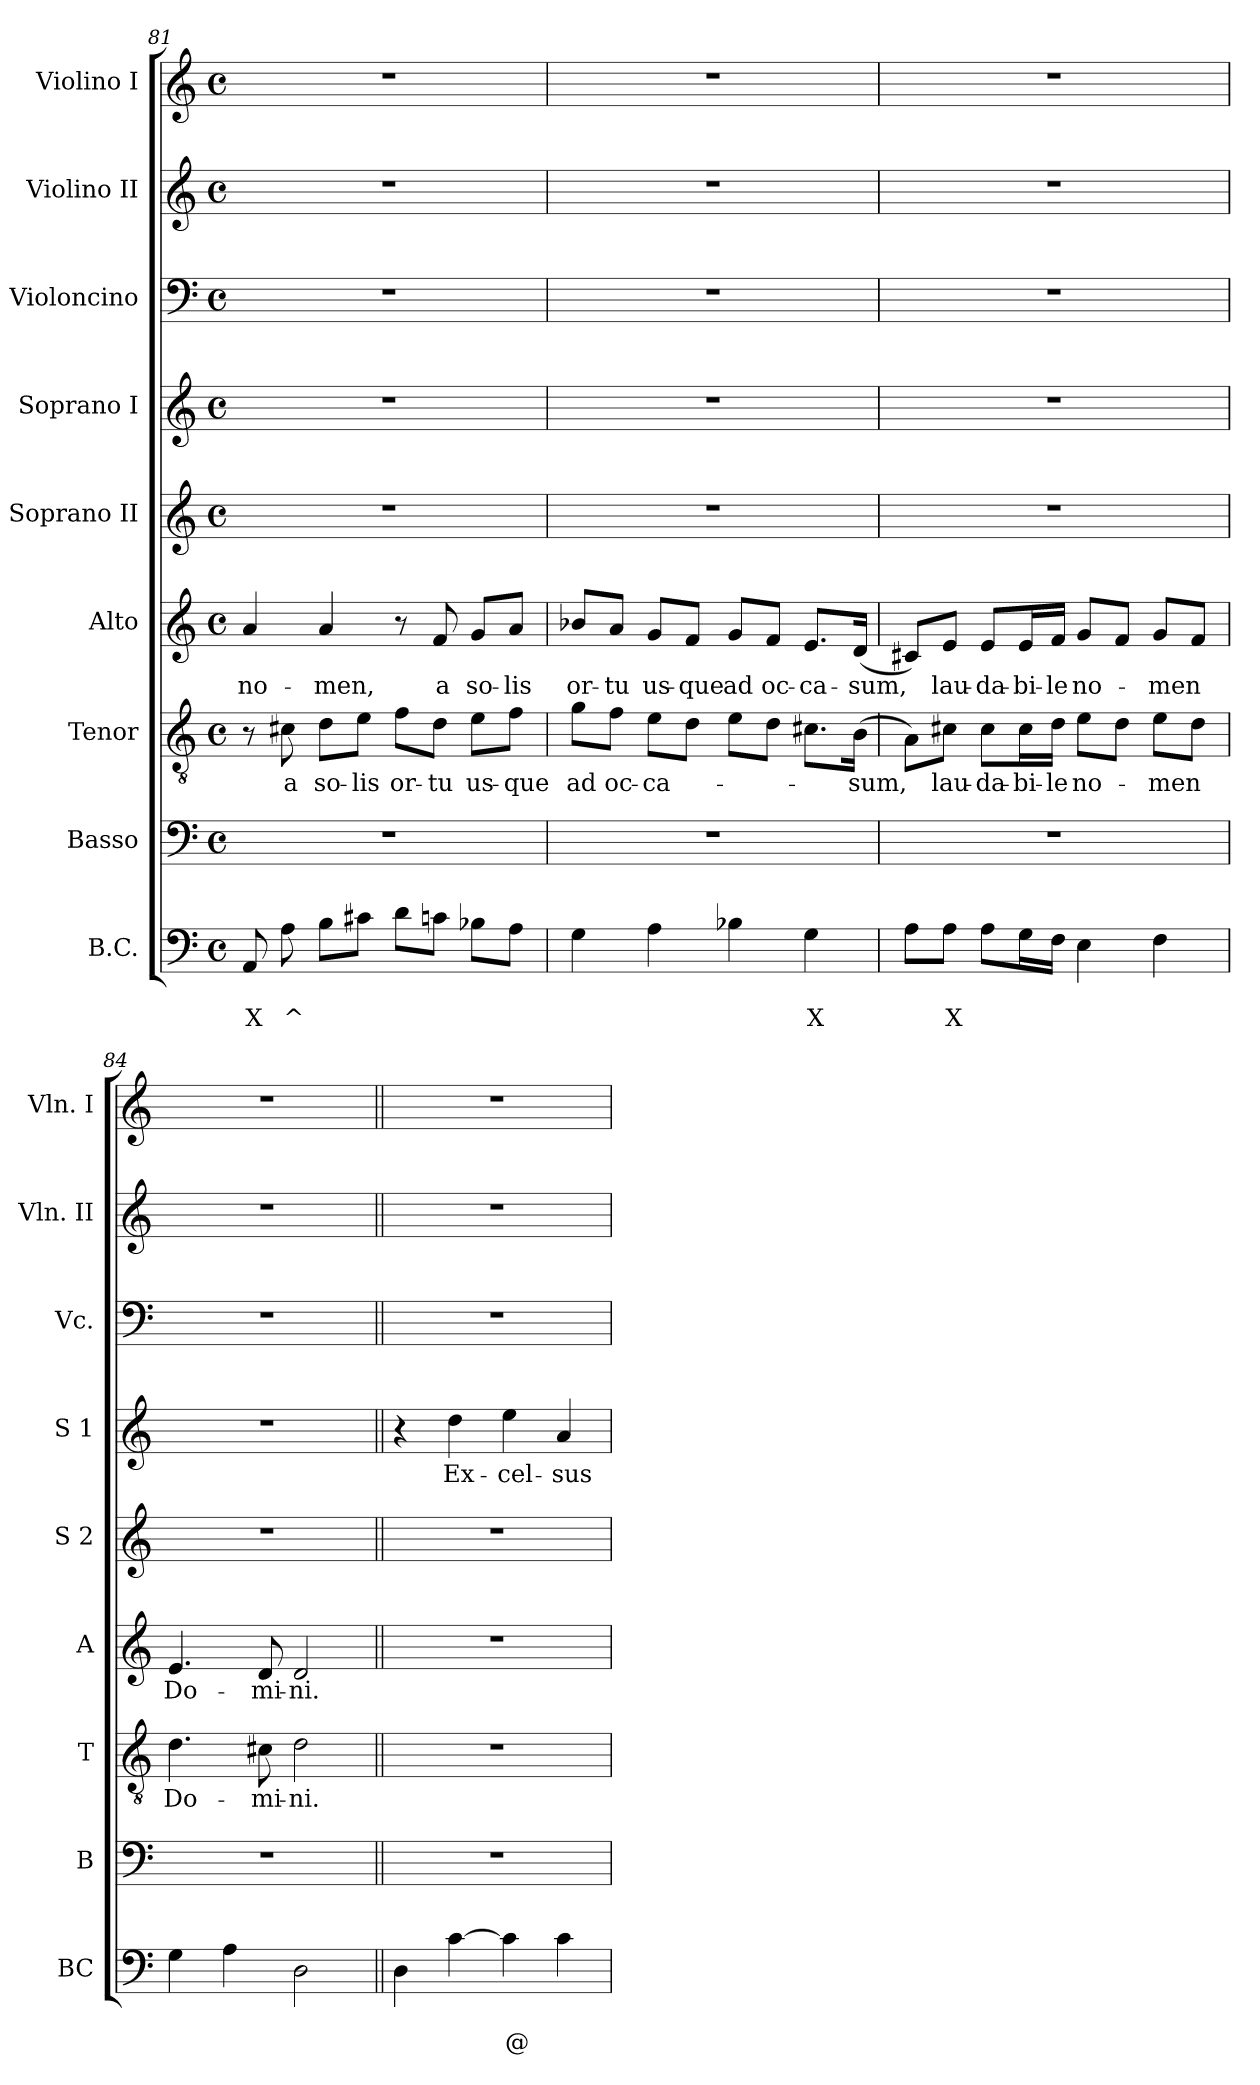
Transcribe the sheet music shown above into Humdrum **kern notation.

**kern	**text	**text	**kern	**kern	**text	**kern	**text	**kern	**kern	**text	**kern	**kern	**kern
*part9	*part9	*part9	*part8	*part7	*part7	*part6	*part6	*part5	*part4	*part4	*part3	*part2	*part1
*staff9	*staff9	*staff9	*staff8	*staff7	*staff7	*staff6	*staff6	*staff5	*staff4	*staff4	*staff3	*staff2	*staff1
*I"B.C.	*	*	*I"Basso	*I"Tenor	*	*I"Alto	*	*I"Soprano II	*I"Soprano I	*	*I"Violoncino	*I"Violino II	*I"Violino I
*I'BC	*	*	*I'B	*I'T	*	*I'A	*	*I'S 2	*I'S 1	*	*I'Vc.	*I'Vln. II	*I'Vln. I
!!LO:PB:g=z
*clefF4	*	*	*clefF4	*clefGv2	*	*clefG2	*	*clefG2	*clefG2	*	*clefF4	*clefG2	*clefG2
*k[]	*	*	*k[]	*k[]	*	*k[]	*	*k[]	*k[]	*	*k[]	*k[]	*k[]
*C:	*	*	*C:	*C:	*	*C:	*	*C:	*C:	*	*C:	*C:	*C:
*M4/4	*	*	*M4/4	*M4/4	*	*M4/4	*	*M4/4	*M4/4	*	*M4/4	*M4/4	*M4/4
*met(c)	*	*	*met(c)	*met(c)	*	*met(c)	*	*met(c)	*met(c)	*	*met(c)	*met(c)	*met(c)
=81	=81	=81	=81	=81	=81	=81	=81	=81	=81	=81	=81	=81	=81
!	!	!LO:LY:b	!	!	!	!	!LO:LY:b	!	!	!	!	!	!
8AA/	.	X	1r	8r	.	4a/	no-	1r	1r	.	1r	1r	1r
!	!	!LO:LY:b	!	!	!LO:LY:b	!	!	!	!	!	!	!	!
8A\	.	^	.	8c#X\	a	.	.	.	.	.	.	.	.
!	!	!	!	!	!LO:LY:b	!	!LO:LY:b	!	!	!	!	!	!
8B\L	.	.	.	8d\L	so-	4a/	-men,	.	.	.	.	.	.
!	!	!	!	!	!LO:LY:b	!	!	!	!	!	!	!	!
8c#X\J	.	.	.	8e\J	-lis	.	.	.	.	.	.	.	.
!	!	!	!	!	!LO:LY:b	!	!	!	!	!	!	!	!
8d\L	.	.	.	8f\L	or-	8r	.	.	.	.	.	.	.
!	!	!	!	!	!LO:LY:b	!	!LO:LY:b	!	!	!	!	!	!
8cn\J	.	.	.	8d\J	-tu	8f/	a	.	.	.	.	.	.
!	!	!	!	!	!LO:LY:b	!	!LO:LY:b	!	!	!	!	!	!
8B-X\L	.	.	.	8e\L	us-	8g/L	so-	.	.	.	.	.	.
!	!	!	!	!	!LO:LY:b	!	!LO:LY:b	!	!	!	!	!	!
8A\J	.	.	.	8f\J	-que	8a/J	-lis	.	.	.	.	.	.
=82	=82	=82	=82	=82	=82	=82	=82	=82	=82	=82	=82	=82	=82
!	!	!	!	!	!LO:LY:b	!	!LO:LY:b	!	!	!	!	!	!
4G\	.	.	1r	8g\L	ad	8b-X/L	or-	1r	1r	.	1r	1r	1r
!	!	!	!	!	!LO:LY:b	!	!LO:LY:b	!	!	!	!	!	!
.	.	.	.	8f\J	oc-	8a/J	-tu	.	.	.	.	.	.
!	!	!	!	!	!LO:LY:b	!	!LO:LY:b	!	!	!	!	!	!
4A\	.	.	.	8e\L	-ca-	8g/L	us-	.	.	.	.	.	.
!	!	!	!	!	!	!	!LO:LY:b	!	!	!	!	!	!
.	.	.	.	8d\J	.	8f/J	-que	.	.	.	.	.	.
!	!	!	!	!	!	!	!LO:LY:b	!	!	!	!	!	!
4B-X\	.	.	.	8e\L	.	8g/L	ad	.	.	.	.	.	.
!	!	!	!	!	!	!	!LO:LY:b	!	!	!	!	!	!
.	.	.	.	8d\J	.	8f/J	oc-	.	.	.	.	.	.
!	!	!LO:LY:b	!	!	!	!	!LO:LY:b	!	!	!	!	!	!
4G\	.	X	.	8.c#X\L	.	8.e/L	-ca-	.	.	.	.	.	.
!	!	!	!	!	!LO:LY:b	!	!LO:LY:b	!	!	!	!	!	!
.	.	.	.	(>16B\Jk	-sum,	(<16d/Jk	-sum,	.	.	.	.	.	.
=83	=83	=83	=83	=83	=83	=83	=83	=83	=83	=83	=83	=83	=83
8A\L	.	.	1r	8A\L)	.	8c#X/L)	.	1r	1r	.	1r	1r	1r
!	!	!LO:LY:b	!	!	!LO:LY:b	!	!LO:LY:b	!	!	!	!	!	!
8A\J	.	X	.	8c#X\J	lau-	8e/J	lau-	.	.	.	.	.	.
!	!	!	!	!	!LO:LY:b	!	!LO:LY:b	!	!	!	!	!	!
8A\L	.	.	.	8c#\L	-da-	8e/L	-da-	.	.	.	.	.	.
!	!	!	!	!	!LO:LY:b	!	!LO:LY:b	!	!	!	!	!	!
16G\L	.	.	.	16c#\L	-bi-	16e/L	-bi-	.	.	.	.	.	.
!	!	!	!	!	!LO:LY:b	!	!LO:LY:b	!	!	!	!	!	!
16F\JJ	.	.	.	16d\JJ	-le	16f/JJ	-le	.	.	.	.	.	.
!	!	!	!	!	!LO:LY:b	!	!LO:LY:b	!	!	!	!	!	!
4E\	.	.	.	8e\L	no-	8g/L	no-	.	.	.	.	.	.
.	.	.	.	8d\J	.	8f/J	.	.	.	.	.	.	.
!	!	!	!	!	!LO:LY:b	!	!LO:LY:b	!	!	!	!	!	!
4F\	.	.	.	8e\L	-men	8g/L	-men	.	.	.	.	.	.
.	.	.	.	8d\J	.	8f/J	.	.	.	.	.	.	.
=84	=84	=84	=84	=84	=84	=84	=84	=84	=84	=84	=84	=84	=84
!	!	!	!	!	!LO:LY:b	!	!LO:LY:b	!	!	!	!	!	!
4G\	.	.	1r	4.d\	Do-	4.e/	Do-	1r	1r	.	1r	1r	1r
4A\	.	.	.	.	.	.	.	.	.	.	.	.	.
!	!	!	!	!	!LO:LY:b	!	!LO:LY:b	!	!	!	!	!	!
.	.	.	.	8c#X\	-mi-	8d/	-mi-	.	.	.	.	.	.
!	!	!	!	!	!LO:LY:b	!	!LO:LY:b	!	!	!	!	!	!
2D\	.	.	.	2d\	-ni.	2d/	-ni.	.	.	.	.	.	.
!!LO:LB:g=z
=85||	=85||	=85||	=85||	=85||	=85||	=85||	=85||	=85||	=85||	=85||	=85||	=85||	=85||
4D\	.	.	1r	1r	.	1r	.	1r	4r	.	1r	1r	1r
!	!	!	!	!	!	!	!	!	!	!LO:LY:b	!	!	!
[4c\	.	.	.	.	.	.	.	.	4dd\	Ex-	.	.	.
!	!	!LO:LY:b	!	!	!	!	!	!	!	!LO:LY:b	!	!	!
4c\]	.	@	.	.	.	.	.	.	4ee\	-cel-	.	.	.
!	!	!	!	!	!	!	!	!	!	!LO:LY:b	!	!	!
4c\	.	.	.	.	.	.	.	.	4a/	-sus	.	.	.
=	=	=	=	=	=	=	=	=	=	=	=	=	=
*-	*-	*-	*-	*-	*-	*-	*-	*-	*-	*-	*-	*-	*-
